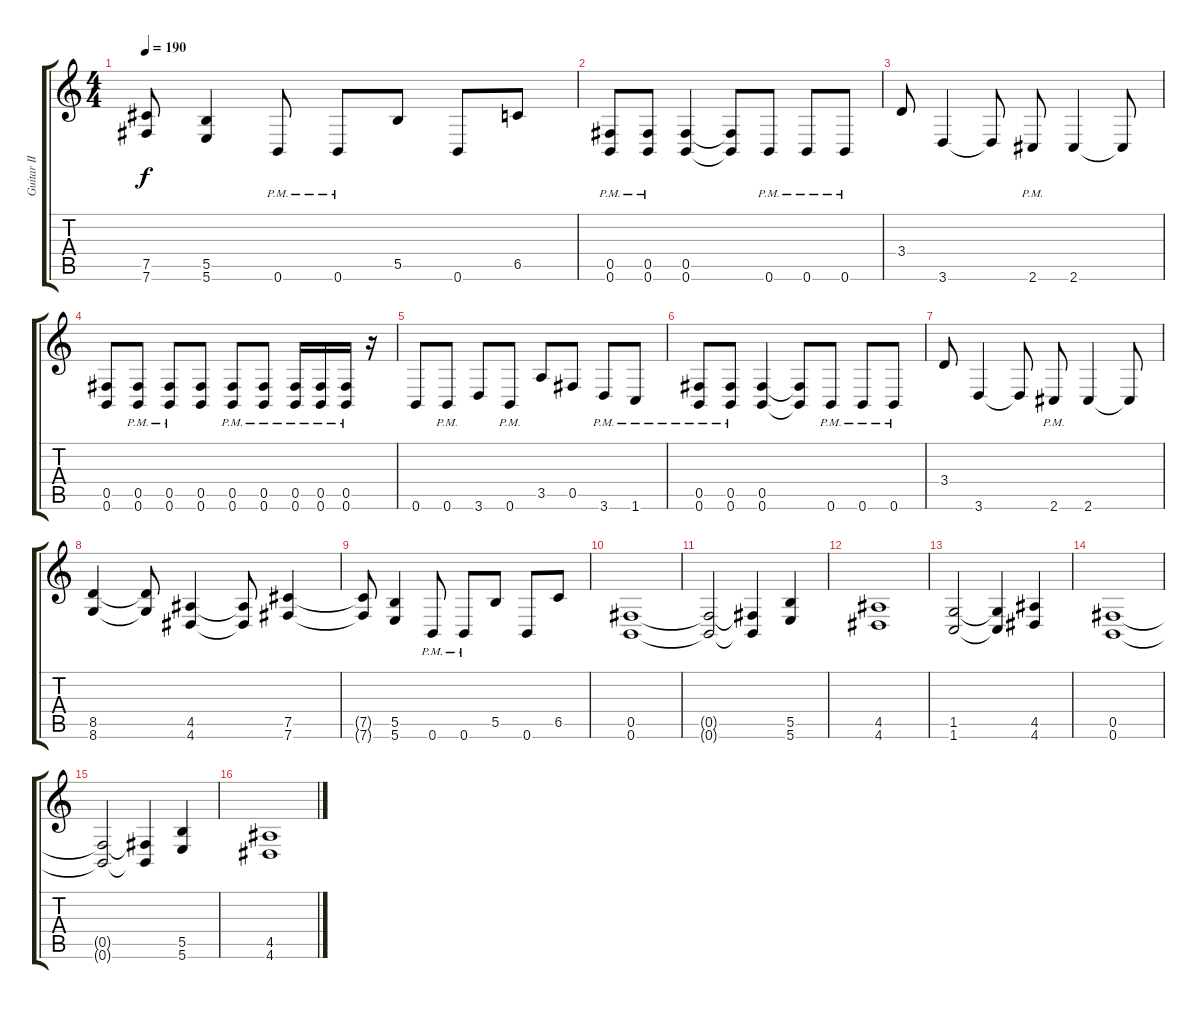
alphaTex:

\track ("Guitar II" "Guitar II") {instrument distortionguitar}
\staff {score tabs}
\tuning (Db4 Ab3 E3 B2 Gb2 B1) {hide}
\ts (4 4)
\tempo 190
\clef g2
\ks c
(7.5{t} 7.6{t}).8{dy f} (5.5 5.6).4 0.6{pm}.8 0.6{pm}.8 5.5.8 0.6.8 6.5.8 |
(0.5{pm} 0.6{pm}).8 (0.5{pm} 0.6{pm}).8 (0.5 0.6).4 (0.5{t} 0.6{t}).8 0.6{pm}.8 0.6{pm}.8 0.6{pm}.8 |
3.4.8 3.6.4 3.6{t}.8 2.6{pm}.8 2.6.4 2.6{t}.8 |
(0.5 0.6).8 (0.5{pm} 0.6{pm}).8 (0.5{pm} 0.6{pm}).8 (0.5 0.6).8 (0.5{pm} 0.6{pm}).8 (0.5{pm} 0.6{pm}).8 (0.5{pm} 0.6{pm}).16 (0.5{pm} 0.6{pm}).16 (0.5{pm} 0.6{pm}).16 r.16 |
0.6.8 0.6{pm}.8 3.6.8 0.6{pm}.8 3.5.8 0.5.8 3.6{pm}.8 1.6{pm}.8 |
(0.5{pm} 0.6{pm}).8 (0.5{pm} 0.6{pm}).8 (0.5 0.6).4 (0.5{t} 0.6{t}).8 0.6{pm}.8 0.6{pm}.8 0.6{pm}.8 |
3.4.8 3.6.4 3.6{t}.8 2.6{pm}.8 2.6.4 2.6{t}.8 |
(8.5 8.6).4 (8.5{t} 8.6{t}).8 (4.5 4.6).4 (4.5{t} 4.6{t}).8 (7.5 7.6).4 |
(7.5{t} 7.6{t}).8 (5.5 5.6).4 0.6{pm}.8 0.6{pm}.8 5.5.8 0.6.8 6.5.8 |
(0.5 0.6).1 |
(0.5{t} 0.6{t}).2 (0.5{t} 0.6{t}).4 (5.5 5.6).4 |
(4.5 4.6).1 |
(1.5 1.6).2 (1.5{t} 1.6{t}).4 (4.5 4.6).4 |
(0.5 0.6).1 |
(0.5{t} 0.6{t}).2 (0.5{t} 0.6{t}).4 (5.5 5.6).4 |
(4.5 4.6).1
